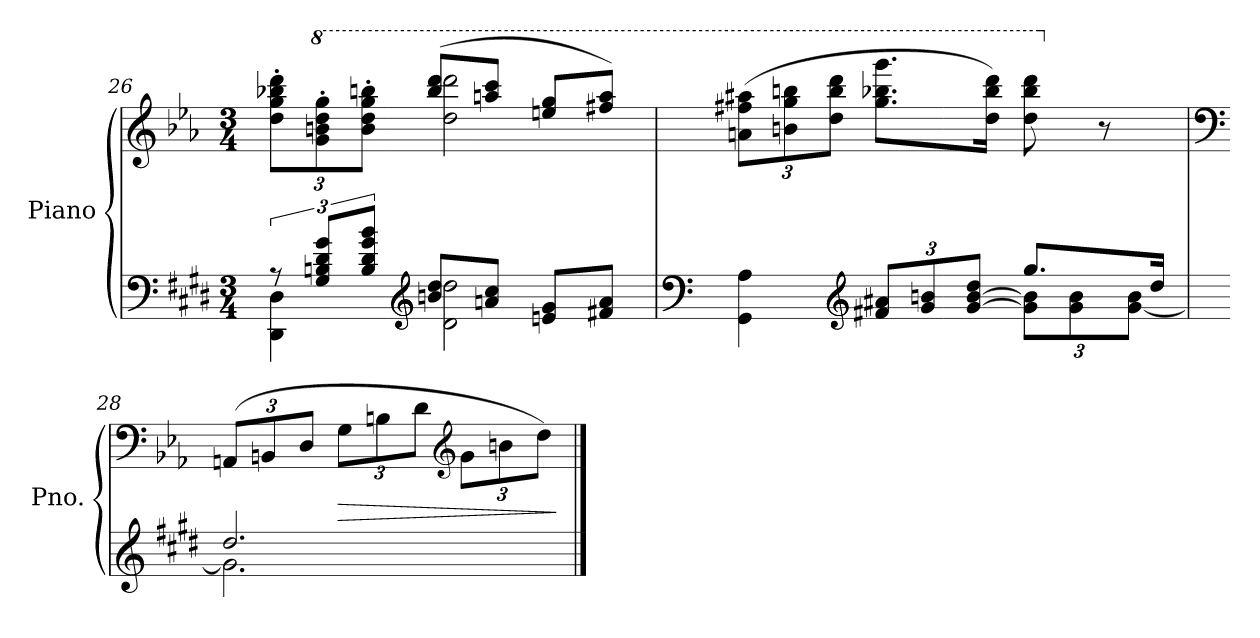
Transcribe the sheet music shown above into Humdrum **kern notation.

**kern	**kern	**dynam
*part1	*part1	*part1
*staff2	*staff1	*staff1/2
*I"Piano	*	*
*I'Pno.	*	*
!!LO:LB:g=z
*clefF4	*clefG2	*
*k[f#c#g#d#]	*k[b-e-a-]	*
*M3/4	*M3/4	*
=26	=26	=26
*^	*	*
*	*	*Xbrackettup	*
*	*	*^	*
12r	4DD#\ 4D#\	12dd\' 12gg\' 12bb-X\' 12ddd\'L	4ryy	.
*	*	*8va	*	*
12G#/ 12Bn/ 12d#/ 12g#/L	.	12gg\' 12bbn\' 12ddd\' 12ggg\'	.	.
12B/ 12d#/ 12g#/ 12b/J	.	12bb\' 12ddd\' 12ggg\' 12bbbn\'J	.	.
*clefG2	*	*	*	*
8bn/ 8dd#/L	2d#\ 2dd#\	(>8bbb/ 8dddd/L	2ddd\ 2dddd\	.
8an/ 8cc#/J	.	8aaan/ 8cccc/J	.	.
8en/ 8g#/L	.	8eeen/ 8ggg/L	.	.
8f#X/ 8a/J	.	8fff#X/ 8aaa/J)	.	.
*	*	*v	*v	*
=27	=27	=27	=27
*clefF4	*	*	*
4ryy	4GG#\ 4A\	(>12aan\ 12fff#X\ 12aaa#X\L	.
.	.	12bbn\ 12ggg\ 12bbbn\	.
.	.	12ddd\ 12bbb\ 12dddd\J	.
*clefG2	*	*	*
*Xbrackettup	*	*	*
12f#X/ 12a#X/L	4ryy	8.ggg\ 8.bbb-X\ 8.gggg\L	.
12g#/ 12bn/	.	.	.
[12g#/ [12b/ 12dd#/J	.	.	.
.	.	16ddd\ 16bbb-\ 16dddd\Jk)	.
8.gg#/L	12g#\] 12b\]L	8ddd\ 8bbb-\ 8dddd\	.
.	12g#\ 12b\	.	.
*	*	*X8va	*
.	.	8r	.
.	[12g#\ 12b\J	.	.
16dd#/Jk	.	.	.
!!LO:LB:g=z
=28	=28	=28	=28
*	*	*clefF4	*
2.dd#/	2.g#\]	(>12AAn/L	.
.	.	12BBn/	.
.	.	12D/J	.
!	!	!	!LO:HP:b
.	.	12G\L	>
.	.	12Bn\	.
.	.	12d\J	.
*	*	*clefG2	*
.	.	12g\L	.
.	.	12bn\	.
.	.	12dd\J)	.
*v	*v	*	*
.	.	]
==	==	==
*-	*-	*-
